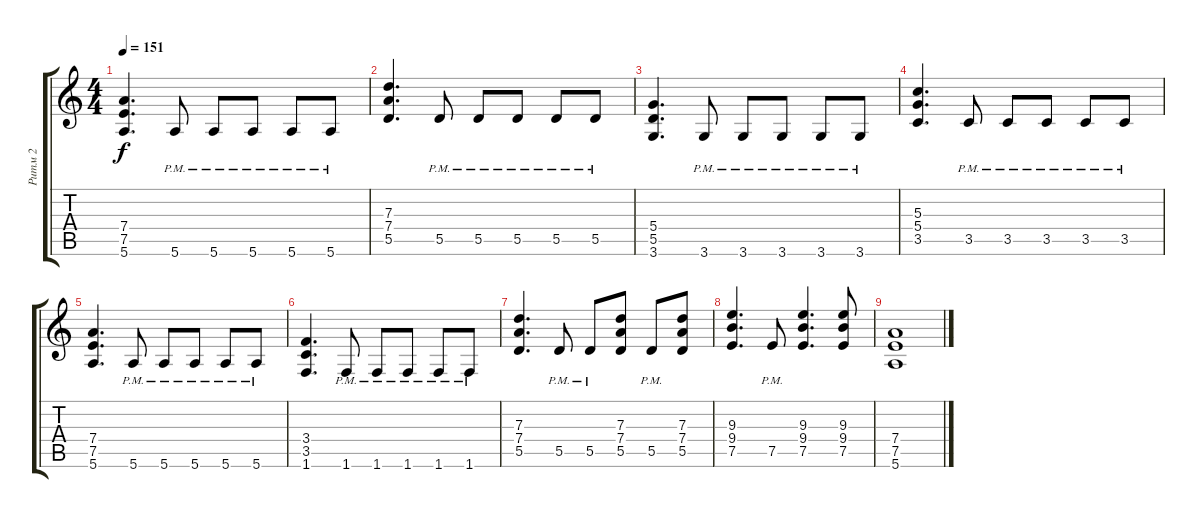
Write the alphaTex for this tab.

\track ("Ритм 2" "Ритм 2") {instrument distortionguitar}
\staff {score tabs}
\tuning (E4 B3 G3 D3 A2 E2) {hide}
\ts (4 4)
\tempo 151
\clef g2
\ks c
(7.4 7.5 5.6).4{d dy f} 5.6{pm}.8 5.6{pm}.8 5.6{pm}.8 5.6{pm}.8 5.6{pm}.8 |
(7.3 7.4 5.5).4{d} 5.5{pm}.8 5.5{pm}.8 5.5{pm}.8 5.5{pm}.8 5.5{pm}.8 |
(5.4 5.5 3.6).4{d} 3.6{pm}.8 3.6{pm}.8 3.6{pm}.8 3.6{pm}.8 3.6{pm}.8 |
(5.3 5.4 3.5).4{d} 3.5{pm}.8 3.5{pm}.8 3.5{pm}.8 3.5{pm}.8 3.5{pm}.8 |
(7.4 7.5 5.6).4{d} 5.6{pm}.8 5.6{pm}.8 5.6{pm}.8 5.6{pm}.8 5.6{pm}.8 |
(3.4 3.5 1.6).4{d} 1.6{pm}.8 1.6{pm}.8 1.6{pm}.8 1.6{pm}.8 1.6{pm}.8 |
(7.3 7.4 5.5).4{d} 5.5{pm}.8 5.5{pm}.8 (7.3 7.4 5.5).8 5.5{pm}.8 (7.3 7.4 5.5).8 |
(9.3 9.4 7.5).4{d} 7.5{pm}.8 (9.3 9.4 7.5).4{d} (9.3 9.4 7.5).8 |
(7.4 7.5 5.6).1
